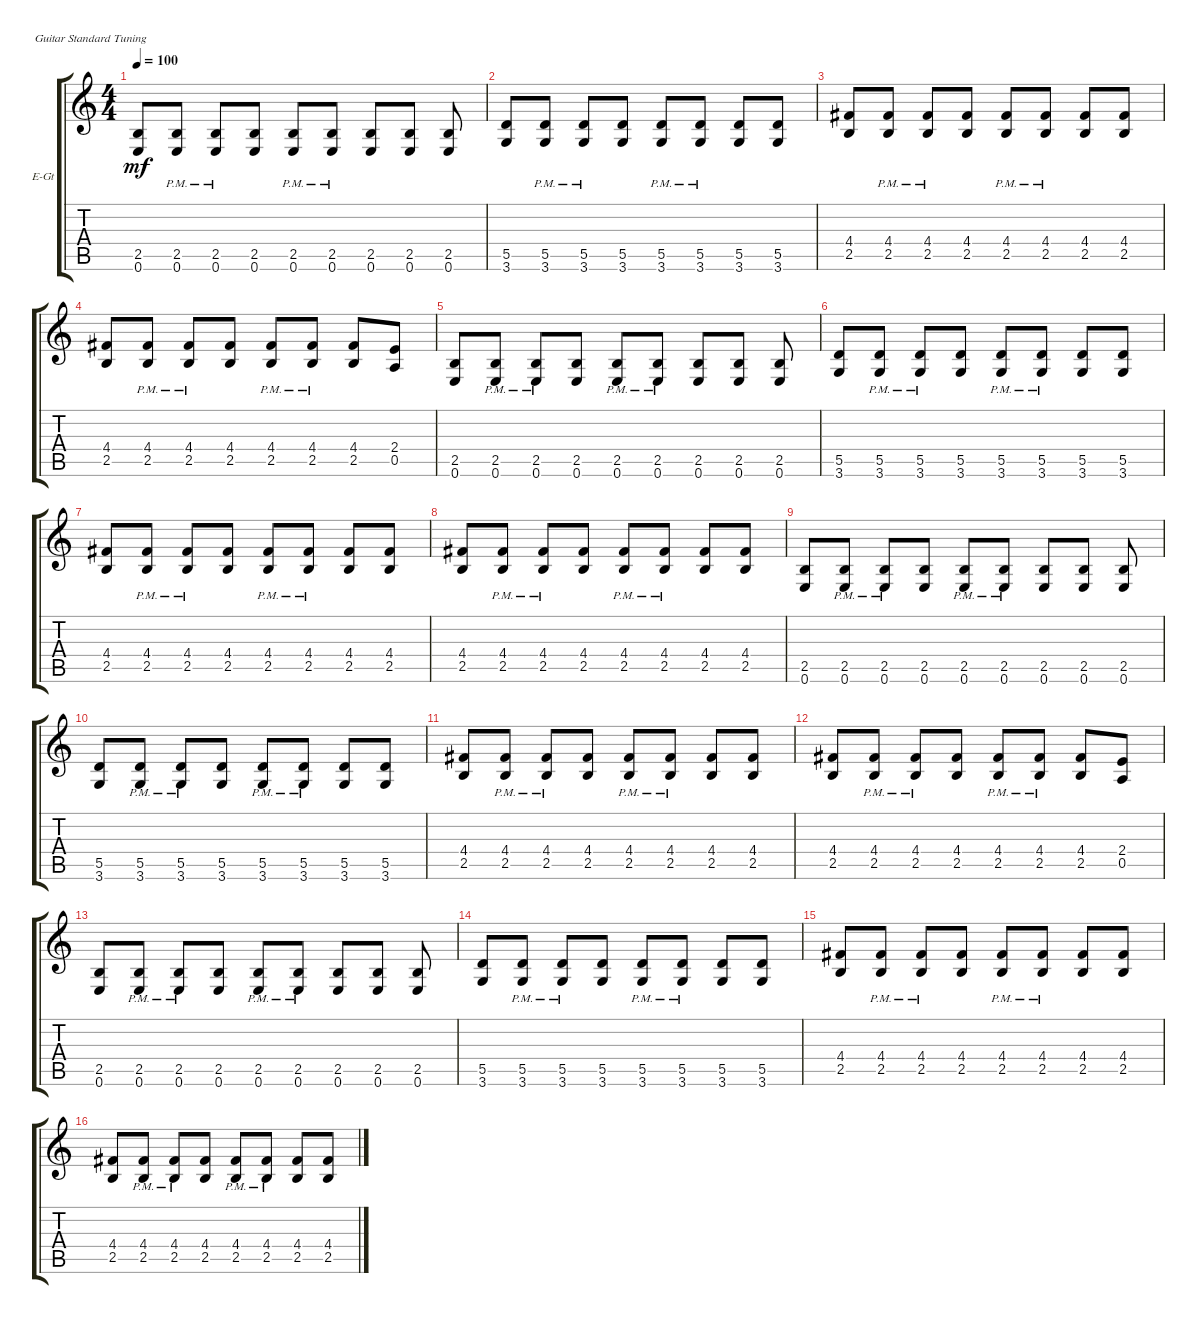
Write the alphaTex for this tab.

\defaultSystemsLayout 4
\bracketExtendMode groupsimilarinstruments
\firstSystemTrackNameOrientation horizontal
\otherSystemsTrackNameOrientation horizontal
\track ("Electric Guitar" "E-Gt") {instrument distortionguitar}
\staff {score tabs}
\tuning (E4 B3 G3 D3 A2 E2)
\ts (4 4)
\tempo 100
\clef g2
\ks c
(0.6 2.5).8{dy mf} (0.6{pm} 2.5{pm}).8 (0.6{pm} 2.5{pm}).8 (0.6 2.5).8 (0.6{pm} 2.5{pm}).8 (0.6{pm} 2.5{pm}).8 (0.6 2.5).8 (0.6 2.5).8 (0.6 2.5).8 |
(3.6 5.5).8 (3.6{pm} 5.5{pm}).8 (3.6{pm} 5.5{pm}).8 (3.6 5.5).8 (3.6{pm} 5.5{pm}).8 (3.6{pm} 5.5{pm}).8 (3.6 5.5).8 (3.6 5.5).8 |
(2.5 4.4).8 (2.5{pm} 4.4{pm}).8 (2.5{pm} 4.4{pm}).8 (2.5 4.4).8 (2.5{pm} 4.4{pm}).8 (2.5{pm} 4.4{pm}).8 (2.5 4.4).8 (2.5 4.4).8 |
(2.5 4.4).8 (2.5{pm} 4.4{pm}).8 (2.5{pm} 4.4{pm}).8 (2.5 4.4).8 (2.5{pm} 4.4{pm}).8 (2.5{pm} 4.4{pm}).8 (2.5 4.4).8 (0.5 2.4).8 |
(0.6 2.5).8 (0.6{pm} 2.5{pm}).8 (0.6{pm} 2.5{pm}).8 (0.6 2.5).8 (0.6{pm} 2.5{pm}).8 (0.6{pm} 2.5{pm}).8 (0.6 2.5).8 (0.6 2.5).8 (0.6 2.5).8 |
(3.6 5.5).8 (3.6{pm} 5.5{pm}).8 (3.6{pm} 5.5{pm}).8 (3.6 5.5).8 (3.6{pm} 5.5{pm}).8 (3.6{pm} 5.5{pm}).8 (3.6 5.5).8 (3.6 5.5).8 |
(2.5 4.4).8 (2.5{pm} 4.4{pm}).8 (2.5{pm} 4.4{pm}).8 (2.5 4.4).8 (2.5{pm} 4.4{pm}).8 (2.5{pm} 4.4{pm}).8 (2.5 4.4).8 (2.5 4.4).8 |
(2.5 4.4).8 (2.5{pm} 4.4{pm}).8 (2.5{pm} 4.4{pm}).8 (2.5 4.4).8 (2.5{pm} 4.4{pm}).8 (2.5{pm} 4.4{pm}).8 (2.5 4.4).8 (2.5 4.4).8 |
(0.6 2.5).8 (0.6{pm} 2.5{pm}).8 (0.6{pm} 2.5{pm}).8 (0.6 2.5).8 (0.6{pm} 2.5{pm}).8 (0.6{pm} 2.5{pm}).8 (0.6 2.5).8 (0.6 2.5).8 (0.6 2.5).8 |
(3.6 5.5).8 (3.6{pm} 5.5{pm}).8 (3.6{pm} 5.5{pm}).8 (3.6 5.5).8 (3.6{pm} 5.5{pm}).8 (3.6{pm} 5.5{pm}).8 (3.6 5.5).8 (3.6 5.5).8 |
(2.5 4.4).8 (2.5{pm} 4.4{pm}).8 (2.5{pm} 4.4{pm}).8 (2.5 4.4).8 (2.5{pm} 4.4{pm}).8 (2.5{pm} 4.4{pm}).8 (2.5 4.4).8 (2.5 4.4).8 |
(2.5 4.4).8 (2.5{pm} 4.4{pm}).8 (2.5{pm} 4.4{pm}).8 (2.5 4.4).8 (2.5{pm} 4.4{pm}).8 (2.5{pm} 4.4{pm}).8 (2.5 4.4).8 (0.5 2.4).8 |
(0.6 2.5).8 (0.6{pm} 2.5{pm}).8 (0.6{pm} 2.5{pm}).8 (0.6 2.5).8 (0.6{pm} 2.5{pm}).8 (0.6{pm} 2.5{pm}).8 (0.6 2.5).8 (0.6 2.5).8 (0.6 2.5).8 |
(3.6 5.5).8 (3.6{pm} 5.5{pm}).8 (3.6{pm} 5.5{pm}).8 (3.6 5.5).8 (3.6{pm} 5.5{pm}).8 (3.6{pm} 5.5{pm}).8 (3.6 5.5).8 (3.6 5.5).8 |
(2.5 4.4).8 (2.5{pm} 4.4{pm}).8 (2.5{pm} 4.4{pm}).8 (2.5 4.4).8 (2.5{pm} 4.4{pm}).8 (2.5{pm} 4.4{pm}).8 (2.5 4.4).8 (2.5 4.4).8 |
(2.5 4.4).8 (2.5{pm} 4.4{pm}).8 (2.5{pm} 4.4{pm}).8 (2.5 4.4).8 (2.5{pm} 4.4{pm}).8 (2.5{pm} 4.4{pm}).8 (2.5 4.4).8 (2.5 4.4).8
